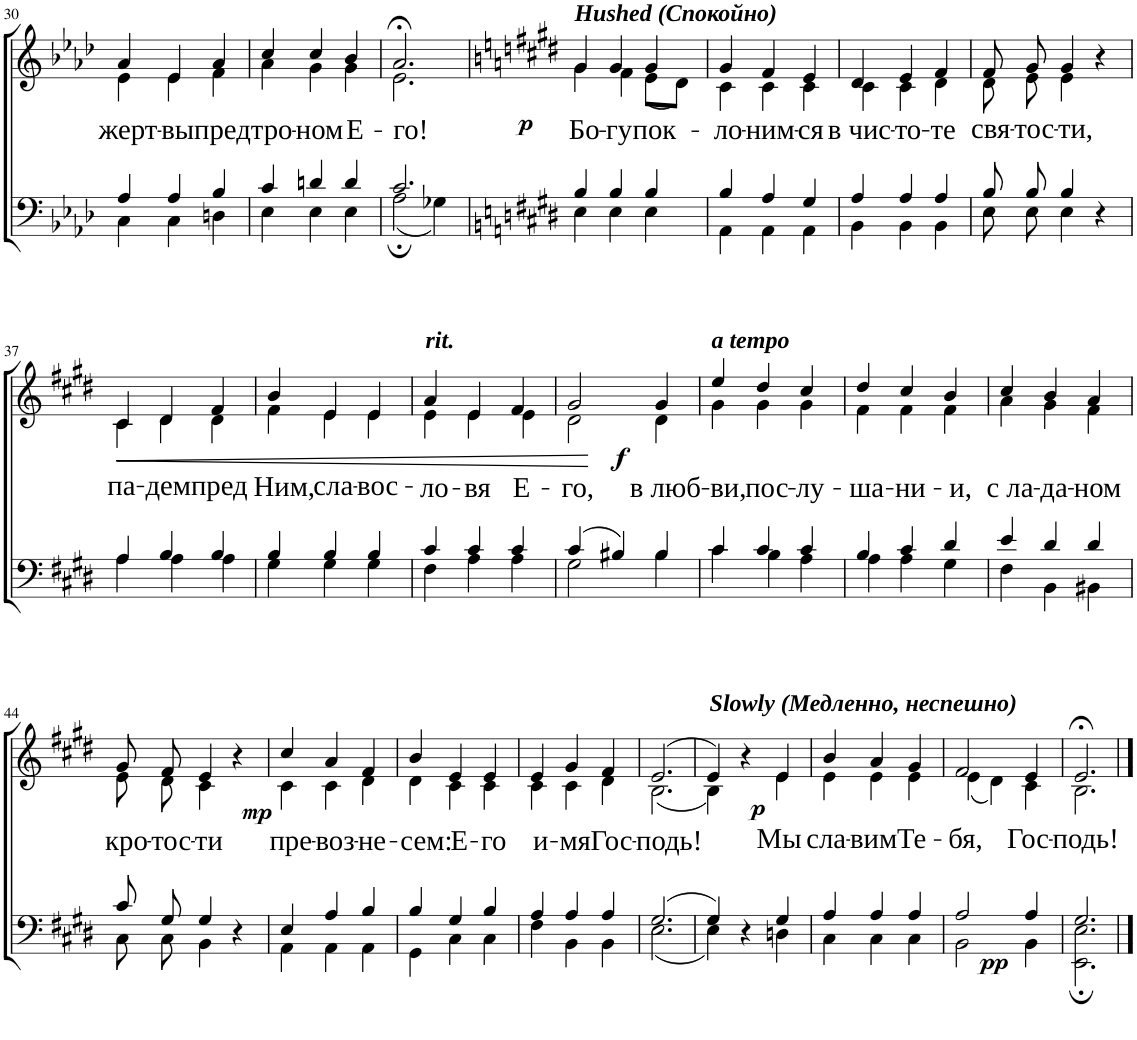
**kern	**dynam	**kern	**text	**dynam
*part2	*part2	*part1	*part1	*part1
*staff2	*staff2	*staff1	*staff1	*staff1
*I"Bass	*	*I"Soprano	*	*
!!LO:PB:g=z
*clefF4	*	*clefG2	*	*
*k[b-e-a-d-]	*	*k[b-e-a-d-]	*	*
*M3/4	*	*M3/4	*	*
=30	=30	=30	=30	=30
*^	*	*	*	*
!	!	!	!	!LO:LY:b	!
*	*	*	*^	*	*
4A-/	4C\	.	4a-/	4e-\	жерт-	.
!	!	!	!	!	!LO:LY:b	!
4A-/	4C\	.	4e-/	4e-\	-вы	.
!	!	!	!	!	!LO:LY:b	!
4B-/	4Dn\	.	4a-/	4f\	пред	.
=31	=31	=31	=31	=31	=31	=31
!	!	!	!	!	!LO:LY:b	!
4c/	4E-\	.	4cc/	4a-\	тро-	.
!	!	!	!	!	!LO:LY:b	!
4dn/	4E-\	.	4cc/	4g\	-ном	.
!	!	!	!	!	!LO:LY:b	!
4d/	4E-\	.	4b-/	4g\	Е-	.
=32	=32	=32	=32	=32	=32	=32
!	!	!	!	!	!LO:LY:b	!
2.c/	(2A-;\	.	2.a-;</	2.e-\	-го!	.
.	4G-X\)	.	.	.	.	.
=33	=33	=33	=33	=33	=33	=33
*k[f#c#g#d#]	*	*	*k[f#c#g#d#]	*	*	*
!	!	!	!LO:TX:a:Bi:t=Hushed (Спокойно)	!	!	!
!	!	!	!	!	!LO:LY:b	!LO:DY:b
4B/	4E\	.	4g#/	4g#\	Бо-	p
!	!	!	!	!	!LO:LY:b	!
4B/	4E\	.	4g#/	4f#\	-гу	.
!	!	!	!	!	!LO:LY:b	!
4B/	4E\	.	4g#/	(8e\L	пок-	.
.	.	.	.	8d#\J)	.	.
=34	=34	=34	=34	=34	=34	=34
!	!	!	!	!	!LO:LY:b	!
4B/	4AA\	.	4g#/	4c#\	-ло-	.
!	!	!	!	!	!LO:LY:b	!
4A/	4AA\	.	4f#/	4c#\	-ним-	.
!	!	!	!	!	!LO:LY:b	!
4G#/	4AA\	.	4e/	4c#\	-ся	.
=35	=35	=35	=35	=35	=35	=35
!	!	!	!	!	!LO:LY:b	!
4A/	4BB\	.	4d#/	4c#\	в чис-	.
!	!	!	!	!	!LO:LY:b	!
4A/	4BB\	.	4e/	4c#\	-то-	.
!	!	!	!	!	!LO:LY:b	!
4A/	4BB\	.	4f#/	4d#\	-те	.
=36	=36	=36	=36	=36	=36	=36
!	!	!	!	!	!LO:LY:b	!
8B/L	8E\L	.	8f#/	8d#\	свя-	.
!	!	!	!	!	!LO:LY:b	!
8B/J	8E\J	.	8g#/	8e\	-тос-	.
!	!	!	!	!	!LO:LY:b	!
4B/	4E\	.	4g#/	4e\	-ти,	.
4r	4ryy	.	4r	4ryy	.	.
!!LO:LB:g=z	!!
=37	=37	=37	=37	=37	=37	=37
!	!	!	!	!	!LO:LY:b	!LO:HP:b
4A/	4A\	.	4c#/	4c#\	па-	<
!	!	!	!	!	!LO:LY:b	!
4B/	4A\	.	4d#/	4d#\	-дем	.
!	!	!	!	!	!LO:LY:b	!
4B/	4A\	.	4f#/	4d#\	пред	.
=38	=38	=38	=38	=38	=38	=38
!	!	!	!	!	!LO:LY:b	!
4B/	4G#\	.	4b/	4f#\	Ним,	.
!	!	!	!	!	!LO:LY:b	!
4B/	4G#\	.	4e/	4e\	сла-	.
!	!	!	!	!	!LO:LY:b	!
4B/	4G#\	.	4e/	4e\	-вос-	.
=39	=39	=39	=39	=39	=39	=39
!	!	!	!LO:TX:a:Bi:t=rit.	!	!	!
!	!	!	!	!	!LO:LY:b	!
4c#/	4F#\	.	4a/	4e\	-ло-	.
!	!	!	!	!	!LO:LY:b	!
4c#/	4A\	.	4e/	4e\	-вя	.
!	!	!	!	!	!LO:LY:b	!
4c#/	4A\	.	4f#/	4e\	Е-	.
=40	=40	=40	=40	=40	=40	=40
!	!	!	!	!	!LO:LY:b	!
(4c#/	2G#\	.	2g#/	2d#\	-го,	.
4B#X/)	.	.	.	.	.	.
!	!	!	!	!	!LO:LY:b	!LO:DY:n=1:b
4B#/	4B#\	.	4g#/	4d#\	в люб-	[ f
=41	=41	=41	=41	=41	=41	=41
!	!	!	!LO:TX:a:Bi:t=a tempo	!	!	!
!	!	!	!	!	!LO:LY:b	!
4c#/	4c#\	.	4ee/	4g#\	-ви,	.
!	!	!	!	!	!LO:LY:b	!
4c#/	4B\	.	4dd#/	4g#\	пос-	.
!	!	!	!	!	!LO:LY:b	!
4c#/	4A\	.	4cc#/	4g#\	-лу-	.
=42	=42	=42	=42	=42	=42	=42
!	!	!	!	!	!LO:LY:b	!
4B/	4A\	.	4dd#/	4f#\	-ша-	.
!	!	!	!	!	!LO:LY:b	!
4c#/	4A\	.	4cc#/	4f#\	-ни-	.
!	!	!	!	!	!LO:LY:b	!
4d#/	4G#\	.	4b/	4f#\	-и,	.
=43	=43	=43	=43	=43	=43	=43
!	!	!	!	!	!LO:LY:b	!
4e/	4F#\	.	4cc#/	4a\	с ла-	.
!	!	!	!	!	!LO:LY:b	!
4d#/	4BB\	.	4b/	4g#\	-да-	.
!	!	!	!	!	!LO:LY:b	!
4d#/	4BB#X\	.	4a/	4f#\	-ном	.
!!LO:LB:g=z	!!
=44	=44	=44	=44	=44	=44	=44
!	!	!	!	!	!LO:LY:b	!
8c#/L	8C#\L	.	8g#/	8e\	кро-	.
!	!	!	!	!	!LO:LY:b	!
8G#/J	8C#\J	.	8f#/	8d#\	-тос-	.
!	!	!	!	!	!LO:LY:b	!
4G#/	4BB\	.	4e/	4c#\	-ти	.
!	!	!	!	!	!	!LO:DY:b
4r	4ryy	.	4r	4ryy	.	mp
=45	=45	=45	=45	=45	=45	=45
!	!	!	!	!	!LO:LY:b	!
4E/	4AA\	.	4cc#/	4c#\	пре-	.
!	!	!	!	!	!LO:LY:b	!
4A/	4AA\	.	4a/	4c#\	-воз-	.
!	!	!	!	!	!LO:LY:b	!
4B/	4AA\	.	4f#/	4d#\	-не-	.
=46	=46	=46	=46	=46	=46	=46
!	!	!	!	!	!LO:LY:b	!
4B/	4GG#\	.	4b/	4d#\	-сем:	.
!	!	!	!	!	!LO:LY:b	!
4G#/	4C#\	.	4e/	4c#\	Е-	.
!	!	!	!	!	!LO:LY:b	!
4B/	4C#\	.	4e/	4c#\	-го	.
=47	=47	=47	=47	=47	=47	=47
!	!	!	!	!	!LO:LY:b	!
4A/	4F#\	.	4e/	4c#\	и-	.
!	!	!	!	!	!LO:LY:b	!
4A/	4BB\	.	4g#/	4c#\	-мя	.
!	!	!	!	!	!LO:LY:b	!
4A/	4BB\	.	4f#/	4d#\	Гос-	.
=48	=48	=48	=48	=48	=48	=48
!	!	!	!	!	!LO:LY:b	!
(2.G#/	(2.E\	.	(2.e/	(2.B\	-подь!	.
=49	=49	=49	=49	=49	=49	=49
4G#/)	4E\)	.	4e/)	4B\)	.	.
!	!	!	!	!	!	!LO:DY:b
4r	4ryy	.	4r	4ryy	.	p
!	!	!	!LO:TX:a:Bi:t=Slowly (Медленно, неспешно)	!	!	!
!	!	!	!	!	!LO:LY:b	!
4G#/	4Dn\	.	4e/	4e\	Мы	.
=50	=50	=50	=50	=50	=50	=50
!	!	!	!	!	!LO:LY:b	!
4A/	4C#\	.	4b/	4e\	сла-	.
!	!	!	!	!	!LO:LY:b	!
4A/	4C#\	.	4a/	4e\	-вим	.
!	!	!	!	!	!LO:LY:b	!
4A/	4C#\	.	4g#/	4e\	Те-	.
=51	=51	=51	=51	=51	=51	=51
!	!	!	!	!	!LO:LY:b	!
2A/	2BB\	.	2f#/	(4e\	-бя,	.
.	.	.	.	4d#\)	.	.
!	!	!LO:DY:b	!	!	!LO:LY:b	!
4A/	4BB\	pp	4e/	4c#\	Гос-	.
=52	=52	=52	=52	=52	=52	=52
!	!	!	!	!	!LO:LY:b	!
2.G#/	2.EE\; 2.E\;	.	2.e;</	2.B\	-подь!	.
*v	*v	*	*	*	*	*
*	*	*v	*v	*	*
==	==	==	==	==
*-	*-	*-	*-	*-
